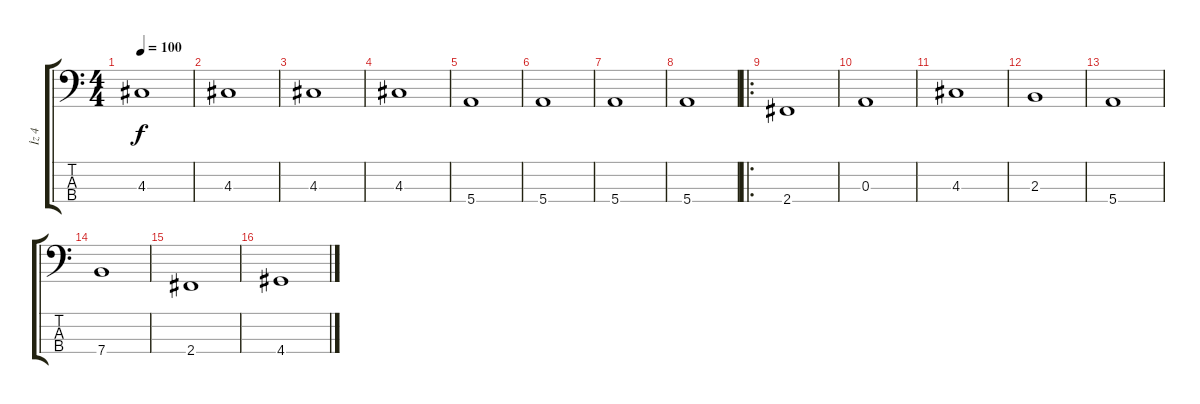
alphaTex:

\track ("İz 4" "İz 4") {instrument electricbassfinger}
\staff {score tabs}
\tuning (G2 D2 A1 E1) {hide}
\ts (4 4)
\tempo 100
\clef f4
\ks c
4.3.1{dy f} |
4.3.1 |
4.3.1 |
4.3.1 |
5.4.1 |
5.4.1 |
5.4.1 |
5.4.1 |
\ro
2.4.1 |
0.3.1 |
4.3.1 |
2.3.1 |
5.4.1 |
7.4.1 |
2.4.1 |
4.4.1
